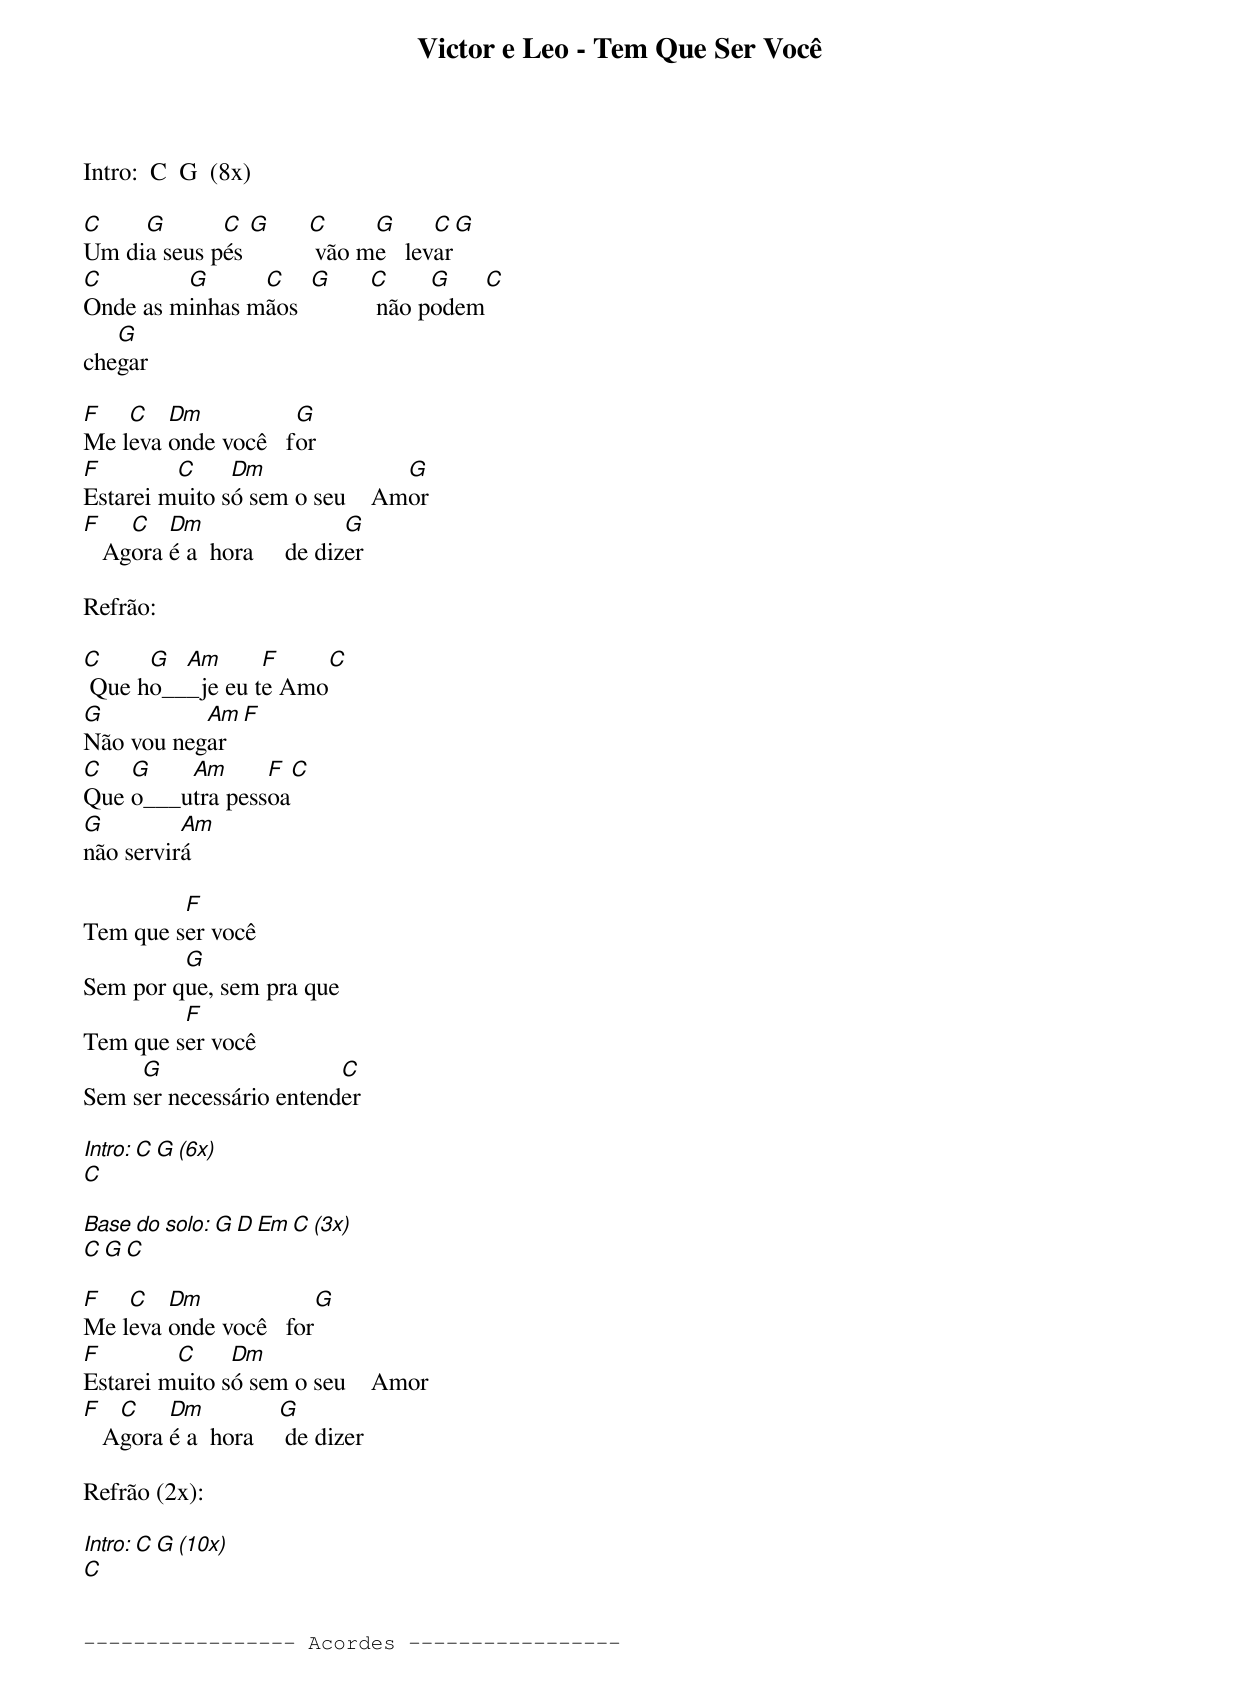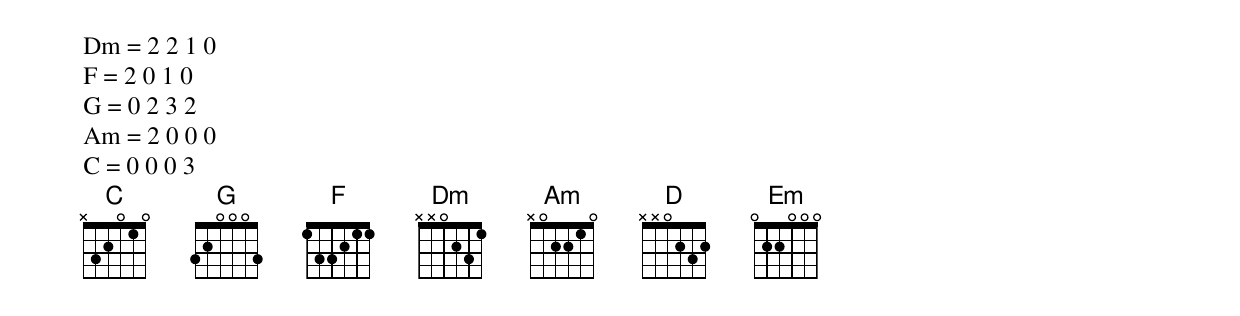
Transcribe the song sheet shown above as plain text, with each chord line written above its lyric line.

Victor e Leo - Tem Que Ser Você

Intro:  C  G  (8x)

C    G       C  G     C     G      C   G
Um dia seus pés        vão me   levar
C        G      C    G     C     G        C
Onde as minhas mãos         não podem
   G
chegar

F   C   Dm           G
Me leva onde você   for
F        C     Dm               G
Estarei muito só sem o seu    Amor
F    C   Dm                  G
   Agora é a  hora     de dizer

Refrão:

C     G  Am      F    C
 Que ho___je eu te Amo
G          Am      F
Não vou negar
C   G    Am      F       C
Que o___utra pessoa
G         Am
não servirá

         F
Tem que ser você
         G
Sem por que, sem pra que
         F
Tem que ser você
     G                   C
Sem ser necessário entender

Intro:  C  G  (6x)
        C

Base do solo:  G  D  Em  C  (3x)
               C   G  C

F   C   Dm              G
Me leva onde você   for
F        C     Dm
Estarei muito só sem o seu    Amor
F   C    Dm           G
   Agora é a  hora     de dizer

Refrão (2x):

Intro:  C  G (10x)
        C


----------------- Acordes -----------------
Dm = 2 2 1 0
F = 2 0 1 0
G = 0 2 3 2
Am = 2 0 0 0
C = 0 0 0 3
